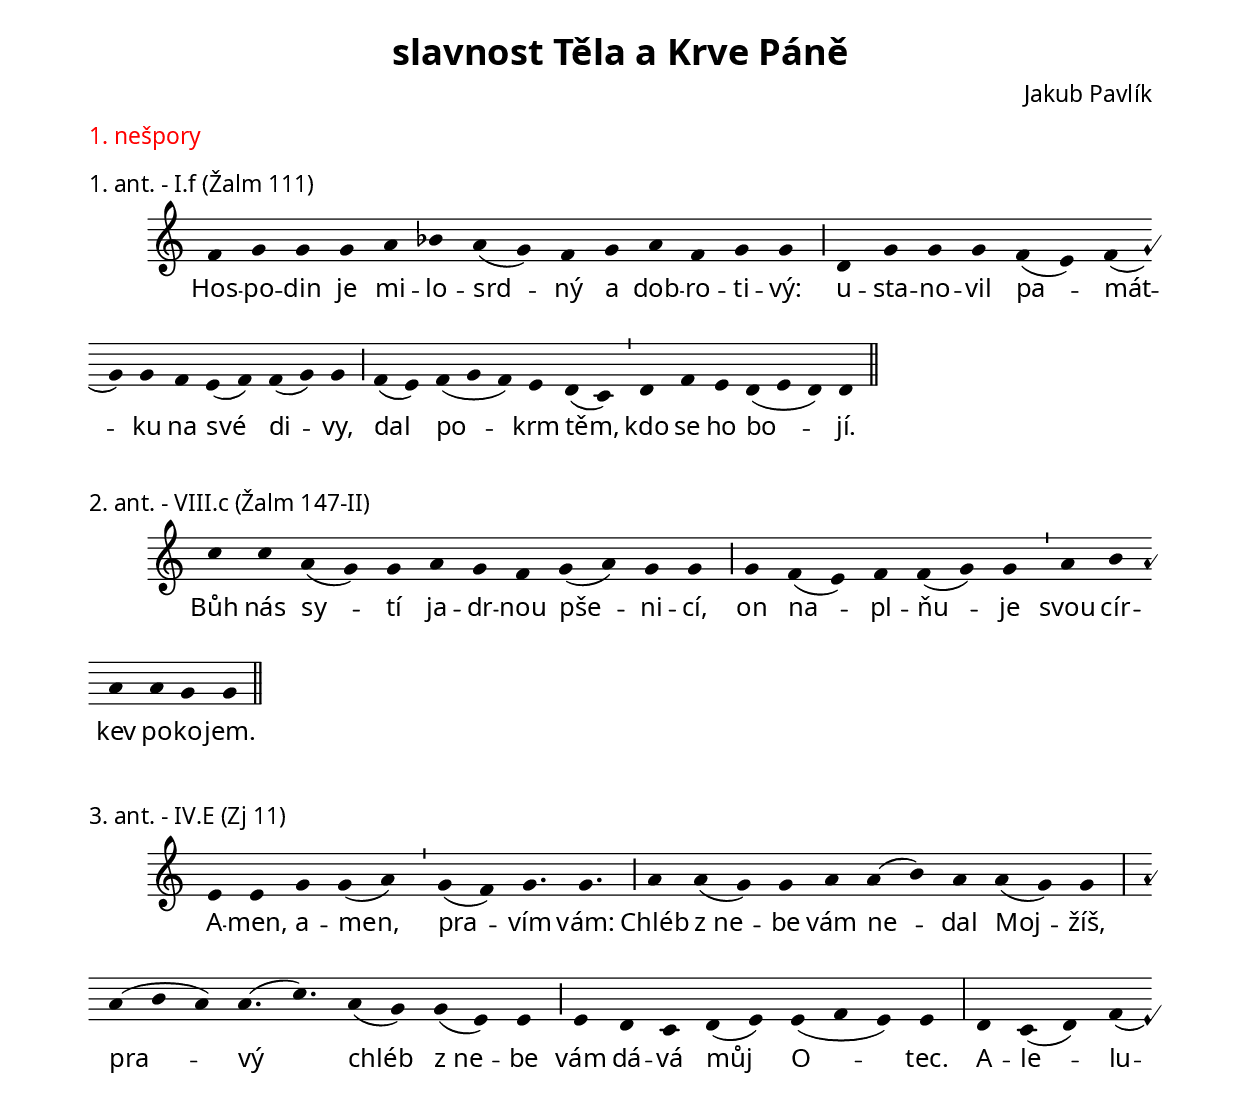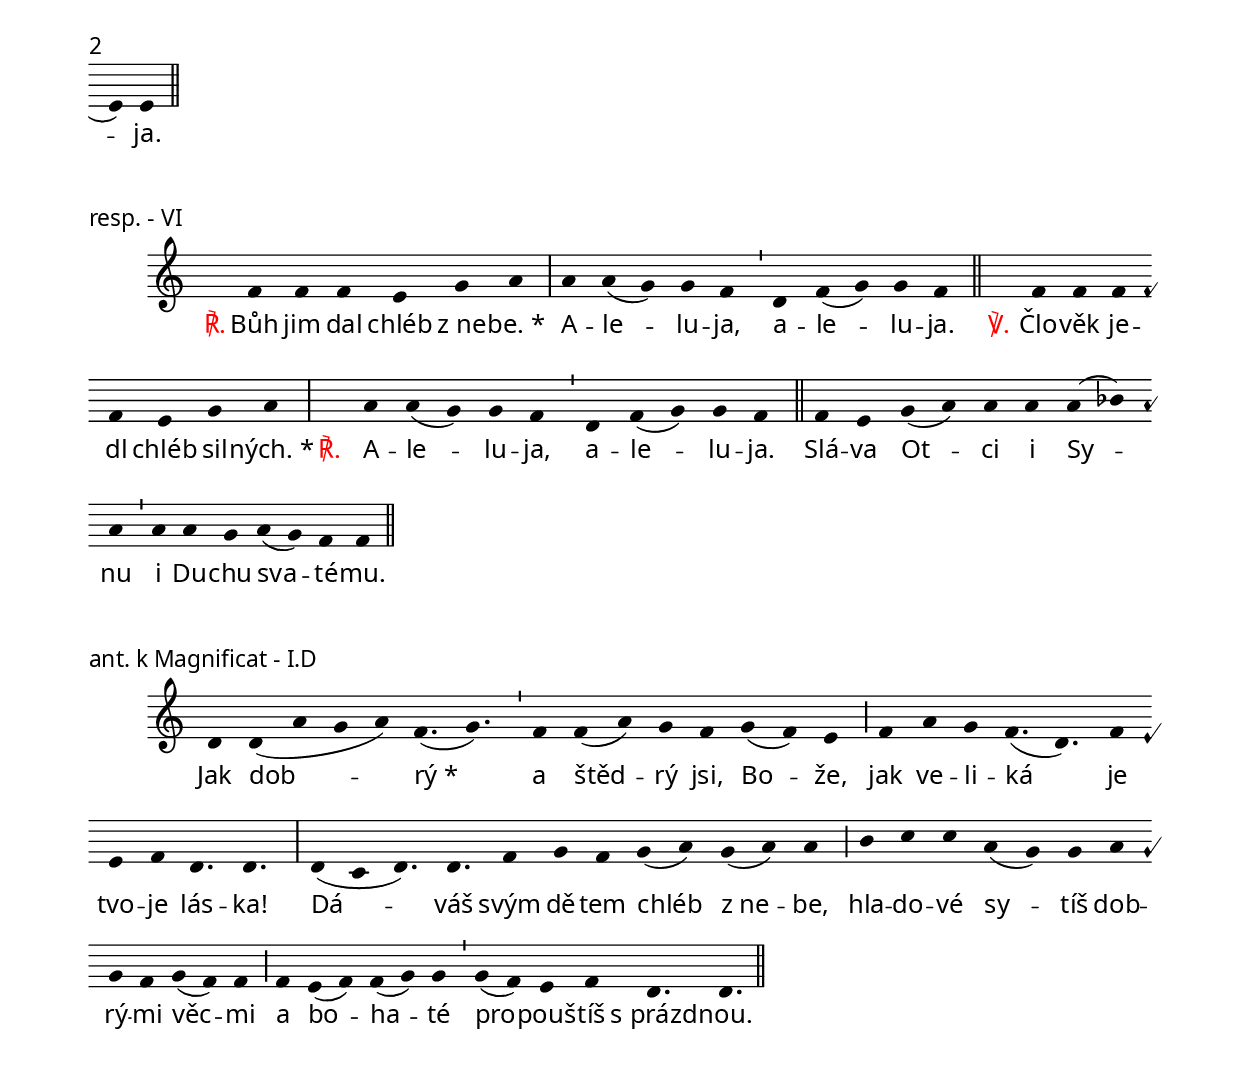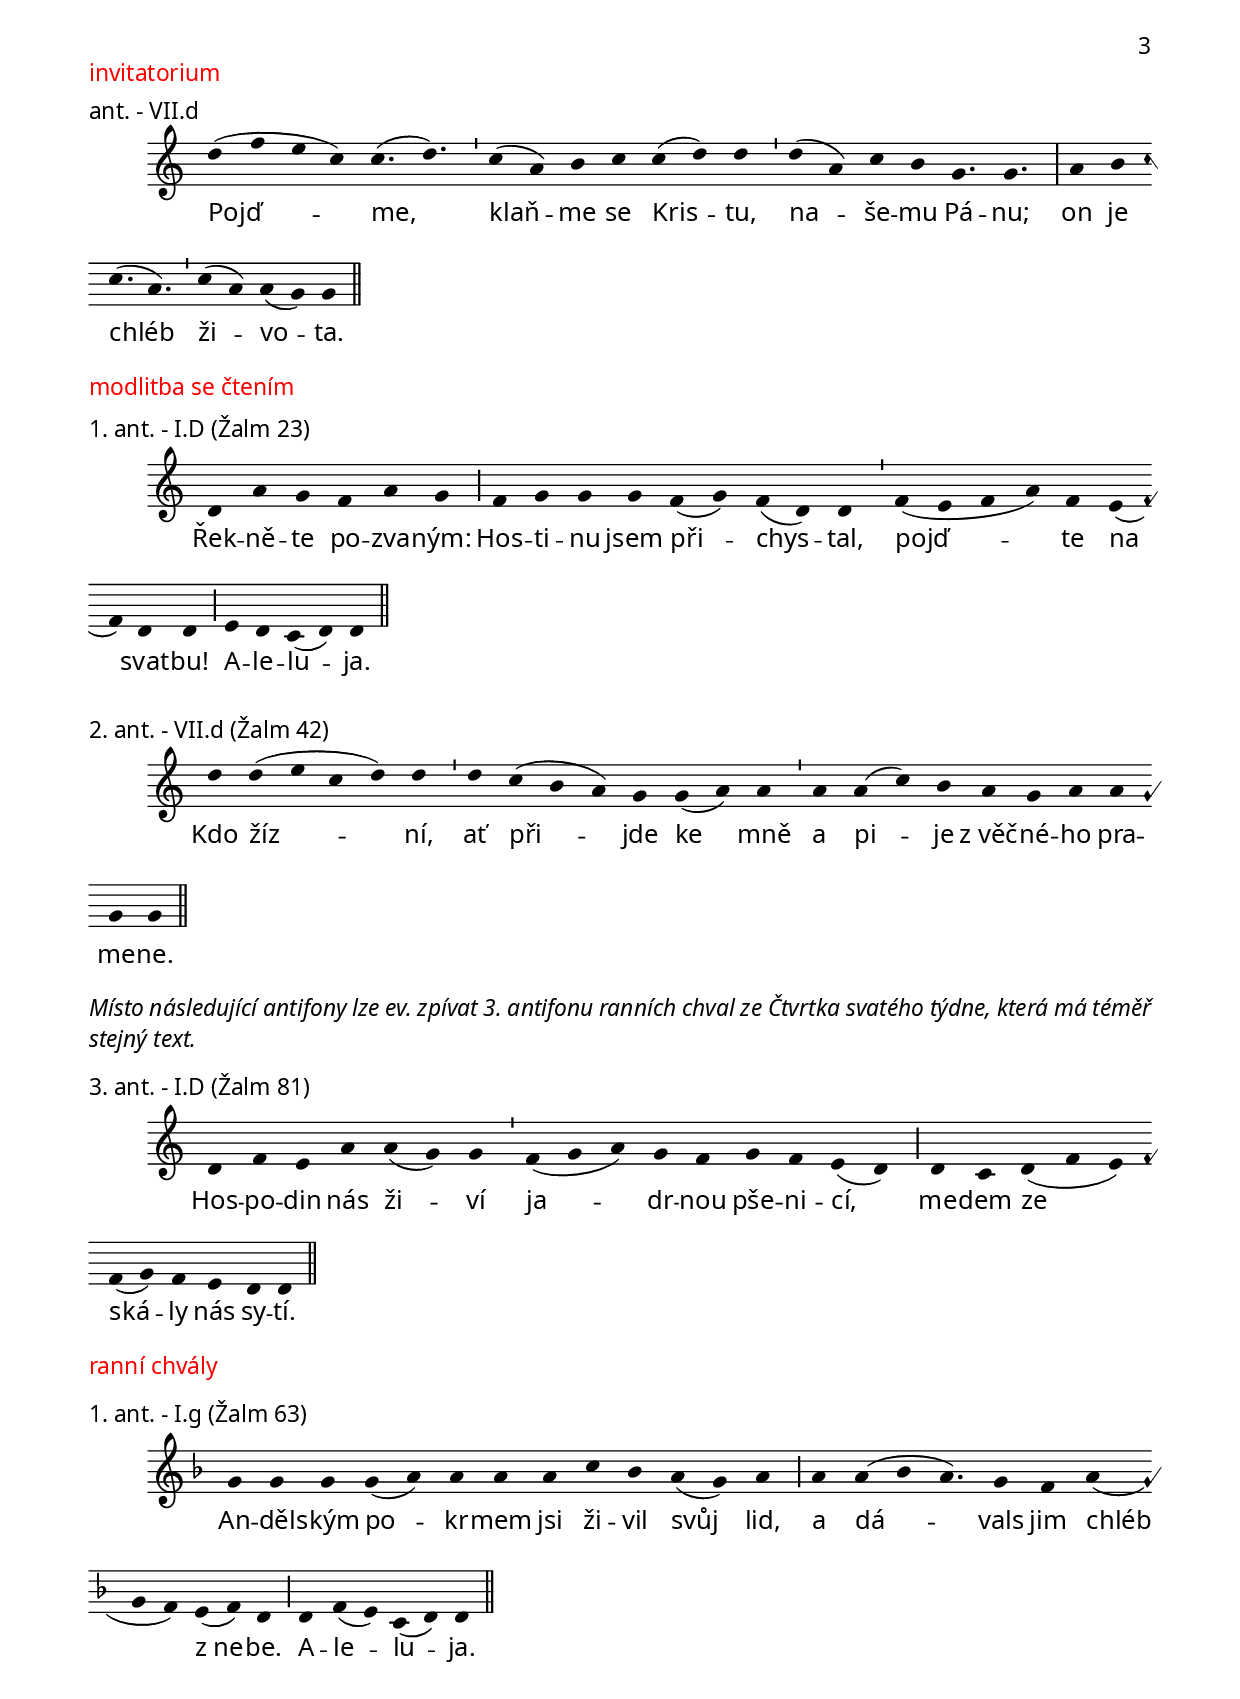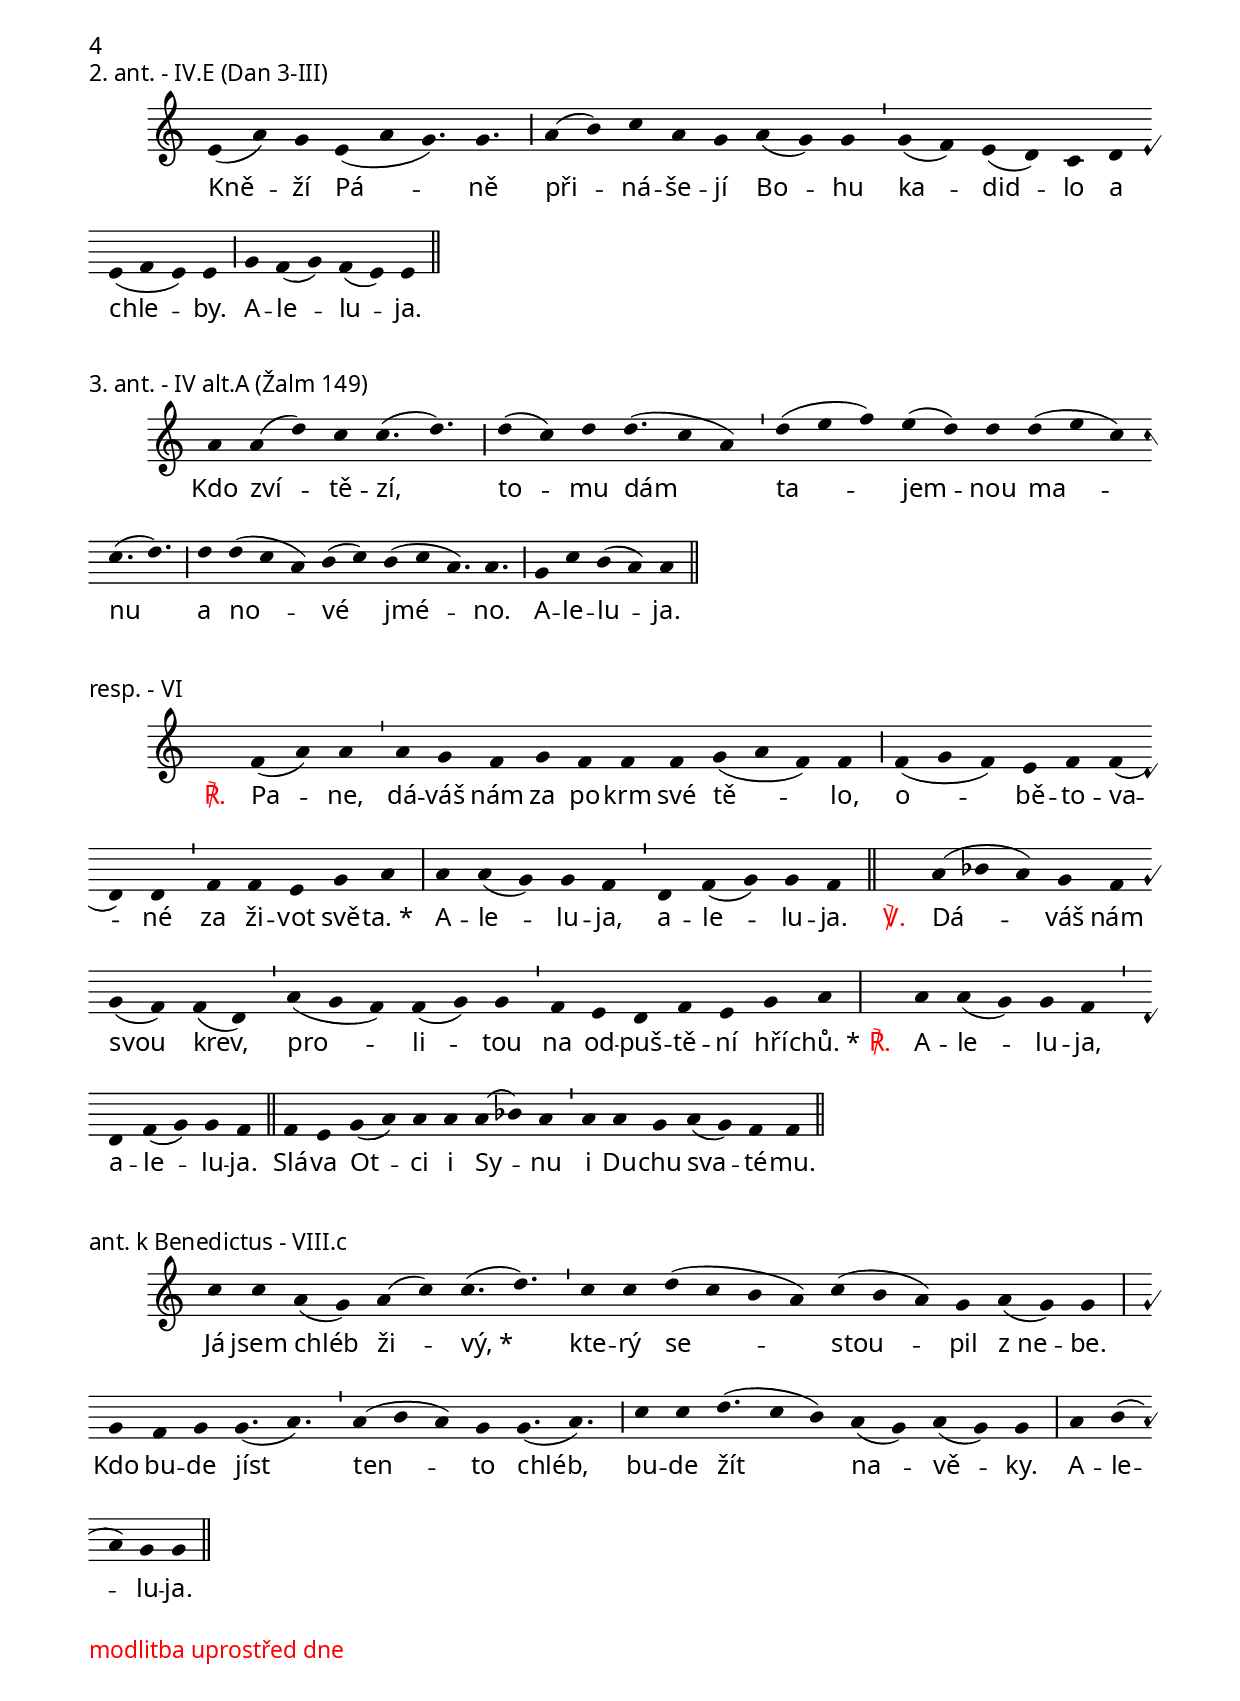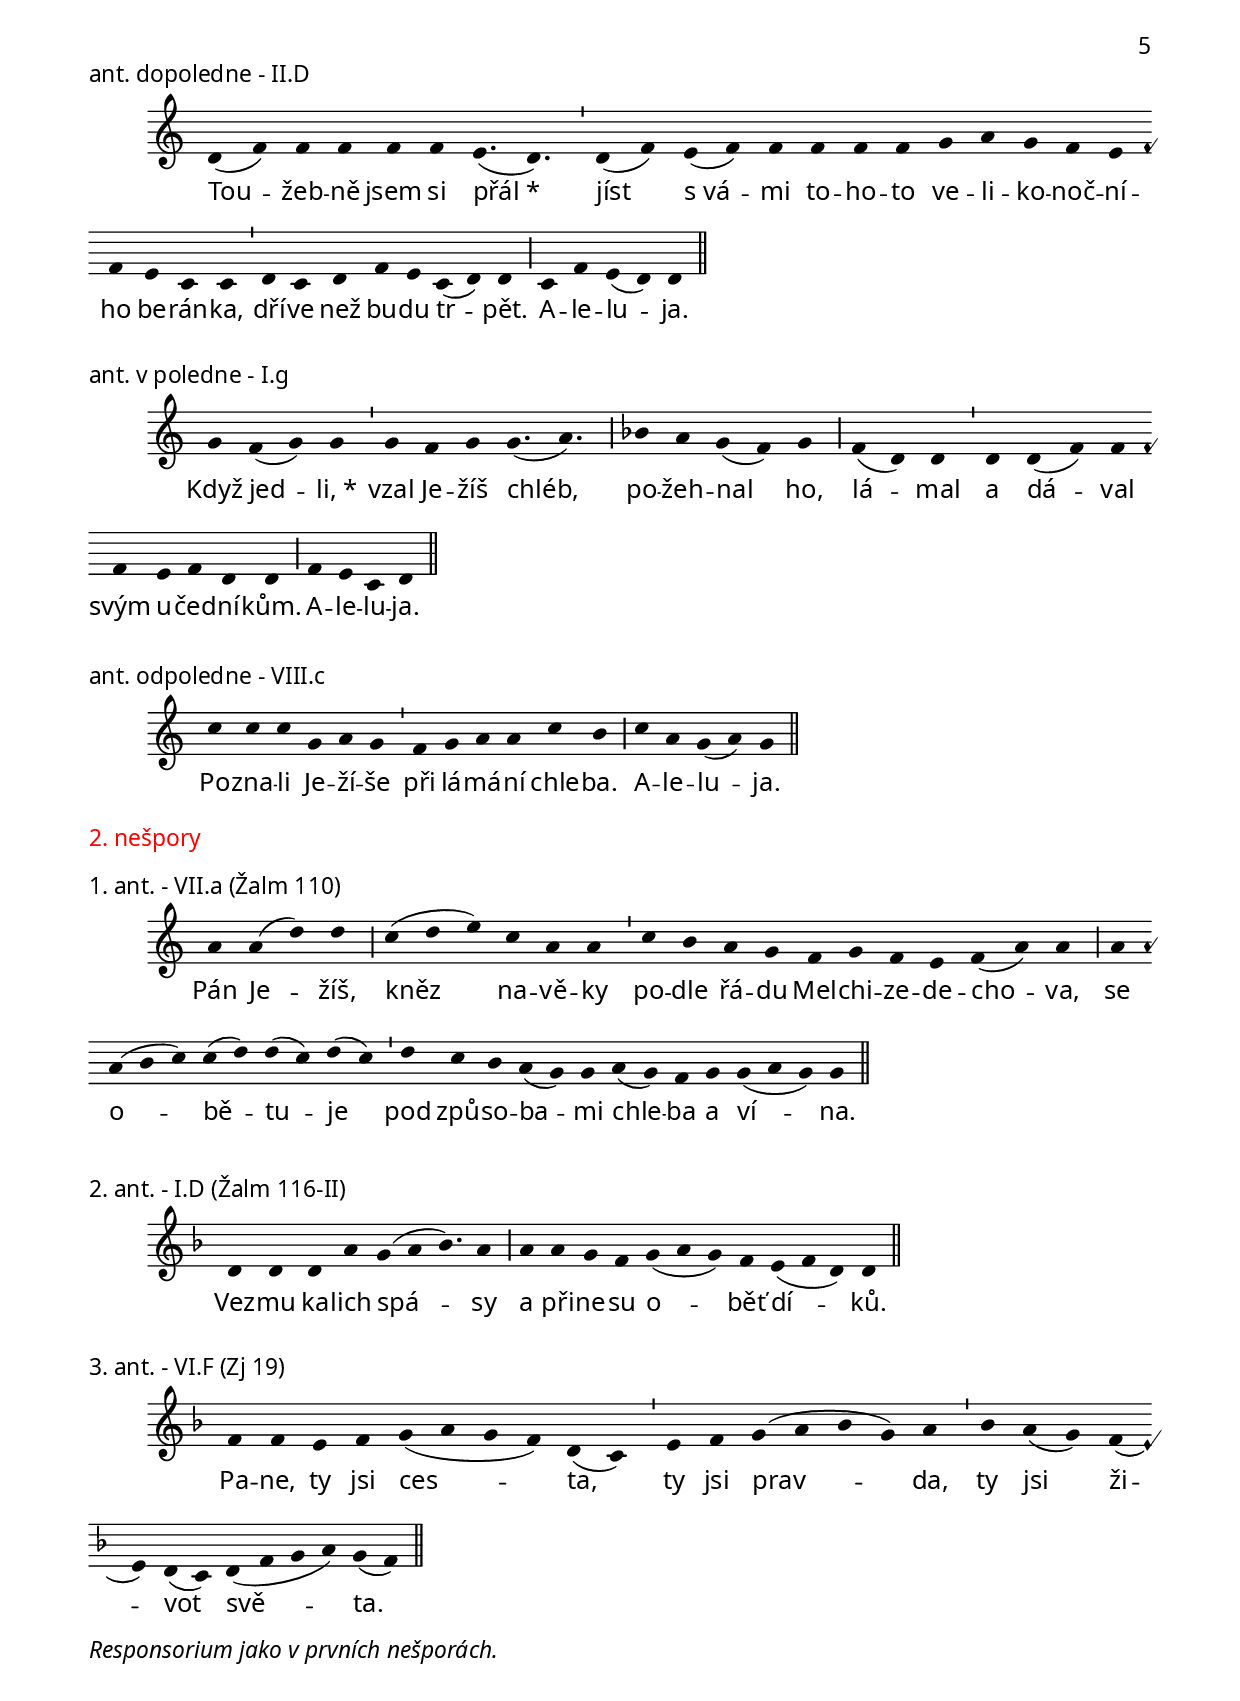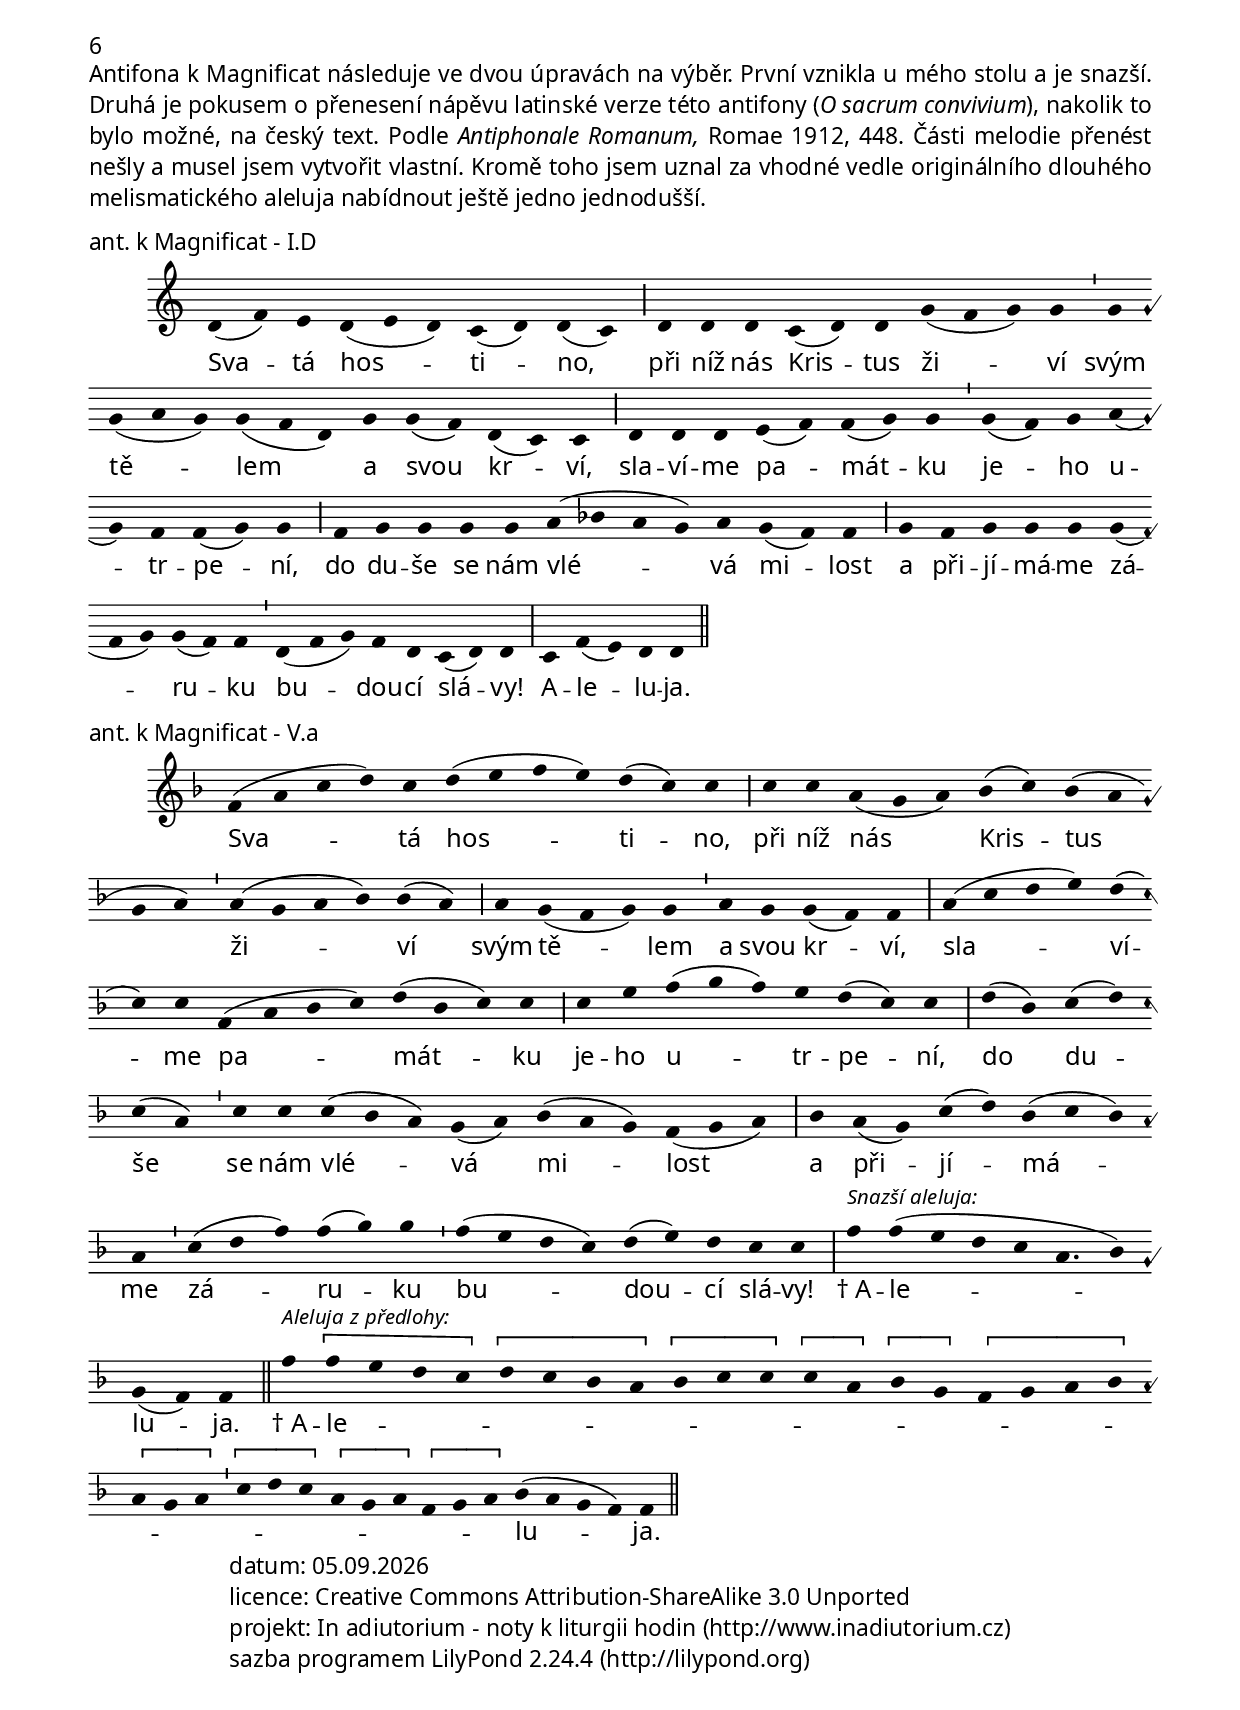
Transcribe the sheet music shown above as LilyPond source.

\version "2.14.2"

\header {
  title = "slavnost Těla a Krve Páně"
  composer = "Jakub Pavlík"
}

\include "spolecne.ly"
\include "dilyresponsorii.ly"

\markup {\nadpisHodinka {"1. nešpory"}}

\score {
  \relative c' {
    \choralniRezim
    f g g g a4 bes a( g) f g a f g g \barMaior
    d g g g f( e) f( g) g f e( f) f( g) g \barMaior
    f( e) f( g f) e d( c) \barMin d f e d( e d) d \barFinalis
  }
  \addlyrics {
    Hos -- po -- din je mi -- lo -- srd -- ný a dob -- ro -- ti -- vý:
    u -- sta -- no -- vil pa -- mát -- ku na své di -- vy,
    dal po -- krm těm, kdo se ho bo -- jí.
  }
  \header {
    quid = "1. ant."
    modus = "I"
    differentia = "f"
    psalmus = "Žalm 111"
    id = "1ne-a1"
    piece = \markup {\sestavTitulek}
  }
}

\score {
  \relative c'' {
    \choralniRezim
    c4 c a( g) g a g f g( a) g g \barMaior
    g f( e) f f( g) g \barMin a b a a g g \barFinalis
  }
  \addlyrics {
    Bůh nás sy -- tí ja -- dr -- nou pše -- ni -- cí,
    on na -- pl -- ňu -- je svou cír -- kev po -- ko -- jem.
  }
  \header {
    quid = "2. ant."
    modus = "VIII"
    differentia = "c"
    psalmus = "Žalm 147-II"
    id = "1ne-a2"
    piece = \markup {\sestavTitulek}
  }
}

\score {
  \relative c' {
    \choralniRezim
    e4 e g g( a) \barMin g( f) g4. g \barMaior
    a4 a( g) g a a( b) a a( g) g \barMax
    a( b a) a4.( c) a4( g) g( e) e \barMaior
    e d c d( e) e( f e) e \barMax
    d c( d) f( e) e \barFinalis
  }
  \addlyrics {
    A -- men, a -- men, pra -- vím vám:
    Chléb z_ne -- be vám ne -- dal Moj -- žíš,
    pra -- vý chléb z_ne -- be vám dá -- vá můj O -- tec.
    A -- le -- lu -- ja.
  }
  \header {
    quid = "3. ant."
    modus = "IV"
    differentia = "E"
    psalmus = "Zj 11"
    id = "1ne-a3"
    piece = \markup {\sestavTitulek}
  }
}

\score {
  \relative c' {
    \choralniRezim

    % R
    \neviditelna f
    f4 f f e g a \barMax
    \respVIalelujaResponsum \barFinalis
    % V
    \neviditelna f
    f4 f f f e g a \barMax
    % R
    \neviditelna a
    \respVIalelujaResponsum \barFinalis
    % Slava
    \respVIalelujaDoxologie \barFinalis
  }
  \addlyrics {
    \Response Bůh jim dal chléb z_ne -- be._*
    A -- le -- lu -- ja, a -- le -- lu -- ja.
    \Verse Člo -- věk je -- dl chléb sil -- ných._*
    \Response A -- le -- lu -- ja, a -- le -- lu -- ja.
    \textRespDoxologie
  }
  \header {
    quid = "resp."
    modus = "VI"
    id = "1ne-resp"
    piece = \markup {\sestavTitulekResp}
  }
}

\score {
  \relative c' {
    \choralniRezim
    d4 d( a' g a) f4.( g) \barMin f4 f( a) g f g( f) e \barMaior
    f a g f4.( d) f4 e f d4. d \barMax

    d4( c d4.) d f4 g f g( a) g( a) a \barMaior
    b c c a( g) g a g f g( f) f \barMaior
    f e( f) f( g) g \barMin g( f) e f d4. d \barFinalis
  }
  \addlyrics {
    Jak dob -- rý_* a štěd -- rý jsi, Bo -- že,
    jak ve -- li -- ká je tvo -- je lás -- ka!

    Dá -- váš svým dě -- tem chléb z_ne -- be,
    hla -- do -- vé sy -- tíš dob -- rý -- mi věc -- mi
    a bo -- ha -- té pro -- pouš -- tíš s_prázd -- nou.
  }
  \header {
    quid = "ant. k Magnificat"
    modus = "I"
    differentia = "D"
    psalmus = ""
    id = "1ne-amag"
    piece = \markup {\sestavTitulekBezZalmu}
  }
}

\pageBreak % ZLOM

\markup {\nadpisHodinka {"invitatorium"}}

\score {
  \relative c'' {
    \choralniRezim
    d4( f e c) c4.( d) \barMin
    c4( a) b c c( d) d \barMin
    d4( a) c b g4. g \barMax
    a4 b c4.( a) \barMin c4( a) a( g) g \barFinalis
  }
  \addlyrics {
    Pojď -- me, klaň -- me se Kris -- tu, na -- še -- mu Pá -- nu;
    on je chléb ži -- vo -- ta.
  }
  \header {
    quid = "ant."
    modus = "VII"
    differentia = "d"
    psalmus = ""
    id = "invit"
    piece = \markup {\sestavTitulekBezZalmu}
  }
}

\markup {\nadpisHodinka {"modlitba se čtením"}}

\score {
  \relative c' {
    \choralniRezim
    d4 a' g f a g \barMaior
    f g g g f( g) f( d) d \barMin
    f( e f a) f e( f) d d \barMaior
    e d c( d) d \barFinalis
  }
  \addlyrics {
    Řek -- ně -- te po -- zva -- ným:
    Hos -- ti -- nu jsem při -- chys -- tal,
    pojď -- te na svat -- bu!
    A -- le -- lu -- ja.
  }
  \header {
    quid = "1. ant."
    modus = "I"
    differentia = "D"
    psalmus = "Žalm 23"
    placet = "část _pojďte ..._ na předchozí co do spádu úplně dobře nenavazuje.
    A že jsem tady zapomněl uvést zdroj?"
    id = "mc-a1"
    piece = \markup {\sestavTitulek}
  }
}

\score {
  \relative c'' {
    \choralniRezim
    d d( e c d) d \barMin
    d c( b a) g g( a) a \barMin
    a a( c) b a g a a g g \barFinalis
  }
  \addlyrics {
    Kdo žíz -- ní,
    ať při -- jde ke mně
    a pi -- je z_věč -- né -- ho pra -- me -- ne.
  }
  \header {
    quid = "2. ant."
    modus = "VII"
    differentia = "d"
    psalmus = "Žalm 42"
    fial = "mezidobi_nejsvsrdce.ly#rch-a1?cast, upravena"
    placet = "se závěrem si zkusit trochu pohrát"
    id = "mc-a2"
    piece = \markup {\sestavTitulek}
  }
}

\markup\justify\italic{
  Místo následující antifony lze ev. zpívat
  3. antifonu ranních chval ze Čtvrtka svatého týdne,
  která má téměř stejný text.
}

\score {
  \relative c' {
    \choralniRezim
    d4 f e a a( g) g \barMin f( g a) g f g f e( d) \barMaior
    d c d( f e) f( g) f e d d \barFinalis
  }
  \addlyrics {
    Hos -- po -- din nás ži -- ví ja -- dr -- nou pše -- ni -- cí,
    me -- dem ze ská -- ly nás sy -- tí.
  }
  \header {
    quid = "3. ant."
    modus = "I"
    differentia = "D"
    psalmus = "Žalm 81"
    id = "mc-a3"
    notitia = "snadno by se dala textově a hudebně sjednotit s jednou
    již existující skupinou textově příbuzných antifon, ale záměrně jsem to neudělal"
    piece = \markup {\sestavTitulek}
  }
}


\markup {\nadpisHodinka {"ranní chvály"}}

\score {
  \relative c'' {
    \choralniRezim
    \key f \major
    g4 g g g( a) a a a c bes a( g) a \barMaior
    a a( bes a4.) g4 f a( g f) e( f) d \barMaior
    d f( e) c( d) d \barFinalis
  }
  \addlyrics {
    An -- děl -- ským po -- kr -- mem jsi ži -- vil svůj lid,
    a dá -- vals jim chléb z_ne -- be.
    A -- le -- lu -- ja.
  }
  \header {
    quid = "1. ant."
    modus = "I"
    differentia = "g"
    psalmus = "Žalm 63"
    id = "rch-a1"
    piece = \markup {\sestavTitulek}
  }
}

\score {
  \relative c' {
    \choralniRezim
    e4( a) g e( a g4.) g \barMaior
    a4( b) c a g a( g) g \barMin
    g( f) e( d) c d e( f e) e \barMaior
    g f( g) f( e) e \barFinalis
  }
  \addlyrics {
    Kně -- ží Pá -- ně
    při -- ná -- še -- jí Bo -- hu ka -- did -- lo a chle -- by.
    A -- le -- lu -- ja.
  }
  \header {
    quid = "2. ant."
    modus = "IV"
    differentia = "E"
    psalmus = "Dan 3-III"
    id = "rch-a2"
    piece = \markup {\sestavTitulek}
  }
}

\score {
  \relative c'' {
    \choralniRezim
    a4 a( d) c c4.( d) \barMaior
    d4( c) d d4.( c4 a) \barMin d( e f) e( d) d d( e c) c4.( d) \barMaior
    d4 d( c a) b( c) b( c a4.) a \barMaior
    g4 c b( a) a \barFinalis
  }
  \addlyrics {
    Kdo zví -- tě -- zí,
    to -- mu dám ta -- jem -- nou ma -- nu
    a no -- vé jmé -- no.
    A -- le -- lu -- ja.
  }
  \header {
    quid = "3. ant."
    modus = "IV alt"
    differentia = "A"
    psalmus = "Žalm 149"
    placet = "zdá se přetížená melismaty; závěr od _nové_ dále je poněkud nelibý"
    id = "rch-a3"
    piece = \markup {\sestavTitulek}
  }
}

\score {
  \relative c' {
    \choralniRezim

    % R
    \neviditelna f
    f4( a) a \barMin a g f g f f f g( a f) f \barMaior f( g f) e f f( d) d \barMin f f e g a \barMax
    \respVIalelujaResponsum \barFinalis
    % V
    \neviditelna f
    a( bes a) g f g( f) f( d) \barMin a'( g f) f( g) g \barMin f e d f e g a \barMax
    % R
    \neviditelna a
    \respVIalelujaResponsum \barFinalis
    % Slava
    \respVIalelujaDoxologie \barFinalis
  }
  \addlyrics {
    \Response Pa -- ne, dá -- váš nám za po -- krm své tě -- lo, o -- bě -- to -- va -- né za ži -- vot svě -- ta._*
    A -- le -- lu -- ja, a -- le -- lu -- ja.
    \Verse Dá -- váš nám svou krev, pro -- li -- tou na od -- puš -- tě -- ní hří -- chů._*
    \Response A -- le -- lu -- ja, a -- le -- lu -- ja.
    \textRespDoxologie
  }
  \header {
    quid = "resp."
    modus = "VI"
    id = "rch-resp"
    piece = \markup {\sestavTitulekResp}
  }
}

\score {
  \relative c'' {
    \choralniRezim
    c4 c a( g) a( c) c4.( d) \barMin c4 c d( c b a) c( b a) g a( g) g \barMax
    g f g g4.( a) \barMin a4( b a) g g4.( a) \barMaior c4 c d4.( c4 b) a( g) a( g) g \barMax
    a b( a) g g \barFinalis
  }
  \addlyrics {
    Já jsem chléb ži -- vý,_* kte -- rý se -- stou -- pil z_ne -- be.
    Kdo bu -- de jíst ten -- to chléb, bu -- de žít na -- vě -- ky.
    A -- le -- lu -- ja.
  }
  \header {
    quid = "ant. k Benedictus"
    modus = "VIII"
    differentia = "c"
    psalmus = ""
    id = "rch-aben"
    piece = \markup {\sestavTitulekBezZalmu}
  }
}

\markup {\nadpisHodinka {"modlitba uprostřed dne"}}

\score {
  \relative c' {
    \choralniRezim
    d4( f) f f f f e4.( d) \barMin
    d4( f) e( f) f f f f g a g f e f e c c \barMin
    d c d f e c( d) d \barMaior
    c f e( d) d \barFinalis
  }
  \addlyrics {
    Tou -- žeb -- ně jsem si přál_*
    jíst s_vá -- mi to -- ho -- to ve -- li -- ko -- noč -- ní -- ho be -- rán -- ka,
    dří -- ve než bu -- du tr -- pět.
    A -- le -- lu -- ja.
  }
  \header {
    quid = "ant. dopoledne"
    modus = "II"
    differentia = "D"
    psalmus = ""
    id = "up-tercie"
    fons = "Svatý týden, čtvrtek, ad Benedictus; přidáno aleluja"
    fial = "pust_svatytyden.ly#ct-rch-aben?+aleluja"
    piece = \markup {\sestavTitulekBezZalmu}
  }
}

\score {
  \relative c'' {
    \choralniRezim
    g4 f( g) g \barMin g f g g4.( a) \barMaior
    bes4 a g( f) g \barMaior
    f( d) d \barMin d d( f) f f e f d d \barMaior
    f e c d \barFinalis
  }
  \addlyrics {
    Když jed -- li,_* vzal Je -- žíš chléb,
    po -- žeh -- nal ho,
    lá -- mal a dá -- val svým u -- čed -- ní -- kům.
    A -- le -- lu -- ja.
  }
  \header {
    quid = "ant. v poledne"
    modus = "I"
    differentia = "g"
    psalmus = ""
    id = "up-sexta"
    fons = "Velikonoční triduum, Zelený čtvrtek, ad Magnificat; přidáno aleluja"
    fial = "pust_triduum.ly#ct-nesp-mag?+aleluja"
    piece = \markup {\sestavTitulekBezZalmu}
  }
}

\score {
  \relative c'' {
    \choralniRezim
    c4 c c g a g \barMin
    f g a a c b \barMaior
    c a g( a) g \barFinalis
  }
  \addlyrics {
    Po -- zna -- li Je -- ží -- še
    při lá -- má -- ní chle -- ba.
    A -- le -- lu -- ja.
  }
  \header {
    quid = "ant. odpoledne"
    modus = "VIII"
    differentia = "c"
    psalmus = ""
    id = "up-nona"
    piece = \markup {\sestavTitulekBezZalmu}
  }
}

\markup {\nadpisHodinka {"2. nešpory"}}

\score {
  \relative c'' {
    \choralniRezim
    a4 a( d) d \barMaior
    c( d e) c a a \barMin c b a g f g f e f( a) a \barMaior
    a a( b c) c( d) d( c) d( c) \barMin
    d c b a( g) g a( g) f g g( a g) g \barFinalis
  }
  \addlyrics {
    Pán Je -- žíš,
    kněz na -- vě -- ky po -- dle řá -- du Mel -- chi -- ze -- de -- cho -- va,
    se o -- bě -- tu -- je
    pod způ -- so -- ba -- mi chle -- ba a ví -- na.
  }
  \header {
    quid = "1. ant."
    modus = "VII"
    differentia = "a"
    psalmus = "Žalm 110"
    placet = "není zlá, ale zasloužila by pár pokusů o alternativní řešení"
    id = "2ne-a1"
    piece = \markup {\sestavTitulek}
  }
}

\score {
  \relative c' {
    \key f \major
    \choralniRezim
    d4 d d a' g( a bes4.) a4 \barMaior
    a a g f g( a g) f e( f d) d \barFinalis
  }
  \addlyrics {
    Vez -- mu ka -- lich spá -- sy
    a při -- ne -- su o -- běť dí -- ků.
  }
  \header {
    quid = "2. ant."
    modus = "I"
    differentia = "D"
    psalmus = "Žalm 116-II"
    placet = "série dvou torculů v závěru působí neorganickou retardaci"
    id = "2ne-a2"
    piece = \markup {\sestavTitulek}
  }
}

\score {
  \relative c' {
    \key f \major
    \choralniRezim
    f4 f e f g( a g f) d( c) \barMin
    e f g( a bes g) a \barMin
    bes a( g) f( e) d( c) d( f g a) g( f) \barFinalis
  }
  \addlyrics {
    Pa -- ne, ty jsi ces -- ta,
    ty jsi prav -- da,
    ty jsi ži -- vot svě -- ta.
  }
  \header {
    quid = "3. ant."
    modus = "VI"
    differentia = "F"
    psalmus = "Zj 19"
    placet = "~ ; obzvlášť nemilá je melismaty přetížená sestupná řada na _ty jsi život_"
    id = "2ne-a3"
    piece = \markup {\sestavTitulek}
  }
}

\markup\italic{Responsorium jako v prvních nešporách.}

\pageBreak

\markup\justify{Antifona k Magnificat následuje ve dvou úpravách
na výběr. První vznikla u mého stolu a je snazší.
Druhá je pokusem o přenesení nápěvu latinské verze této antifony
\concat{( \italic{"O sacrum convivium"} ),} nakolik to bylo možné,
na český text. Podle \italic{Antiphonale Romanum,} Romae 1912, 448.

Části melodie přenést nešly a musel jsem vytvořit
vlastní. Kromě toho jsem uznal za vhodné vedle originálního
dlouhého melismatického aleluja nabídnout ještě jedno jednodušší.}

\score {
  \relative c' {
    \choralniRezim
    d( f) e d( e d) c( d) d( c) \barMaior
    d d d c( d) d g( f g) g \barMin g g( a g) g( f d) g g( f) d( c) c \barMaior
    d d d e( f) f( g) g \barMin g( f) g a( g) f f( g) g \barMaior
    f g g g g a( bes a g) a g( f) f \barMaior
    g f g g g g( f g) g( f) f \barMin d( f g) f d c( d) d \barMax
    c f( e) d d \barFinalis
  }
  \addlyrics {
    % Jedno dlouhe rozvite osloveni - bez jakehokoli nasledneho
    % sdeleni.
    Sva -- tá hos -- ti -- no,
    při níž nás Kris -- tus ži -- ví svým tě -- lem a svou kr -- ví,
    sla -- ví -- me pa -- mát -- ku je -- ho u -- tr -- pe -- ní,
    do du -- še se nám vlé -- vá mi -- lost
    a při -- jí -- má -- me zá -- ru -- ku bu -- dou -- cí slá -- vy!
    A -- le -- lu -- ja.
  }
  \header {
    quid = "ant. k Magnificat"
    modus = "I"
    differentia = "D"
    psalmus = ""
    placet = "na více místech působí ploše; obzvlášť divná je část _a přijímáme záruku_"
    id = "2ne-amag-var1"
    piece = \markup {\sestavTitulekBezZalmu}
  }
}

\score {
  \relative c' {
    \choralniRezim
    \key f \major
    f4( a c d) c d( e f e) d( c) c \barMaior
    c c a( g a) bes( c) bes( a g a) \barMin a( g a bes) bes( a) \barMaior a g( f g) g \barMin a g g( f) f \barMax

    a( c d e) d( c) c f,( a bes c) d( bes c) c \barMaior
    c e f( g f) e d( c) c \barMax

    d( bes) c( d) c( a) \barMin c c c( bes a) g( a)
    bes( a g) f( g a) \barMax

    bes a( g) c( d) bes( c bes) a \barMin
    c( d f) f( g) g \barMin f( e d c) d( e) d c c \barMax

    f^\markup\small\italic{Snazší aleluja:} f( e d c a4. bes4) g( f) f \barFinalis

    f'^\markup\small\italic{Aleluja z předlohy:}
    \once \override Slur #'stencil = ##f
    \[ f( e d c \] \[ d c bes a \] \[ bes c c \] \[ c a \] \[ bes g \]  \[ f g a bes \] \[ a g a \] \barMin
    \[ c d c \] \[ a g a \] \[ f g a) \]
    bes( a g f) f \barFinalis
  }
  \addlyrics {
    % Jedno dlouhe rozvite osloveni - bez jakehokoli nasledneho
    % sdeleni.
    Sva -- tá hos -- ti -- no,
    při níž nás Kris -- tus ži -- ví svým tě -- lem a svou kr -- ví,

    sla -- ví -- me pa -- mát -- ku je -- ho u -- tr -- pe -- ní,

    do du -- še se nám vlé -- vá mi -- lost

    a při -- jí -- má -- me zá -- ru -- ku bu -- dou -- cí slá -- vy!
    \markup{\Dagger A} -- le -- lu -- ja.

    \markup{\Dagger A} -- le -- lu -- ja.
  }
  \header {
    quid = "ant. k Magnificat"
    modus = "V"
    differentia = "a"
    psalmus = ""
    id = "2ne-amag-var2"
    piece = \markup {\sestavTitulekBezZalmu}
  }
}